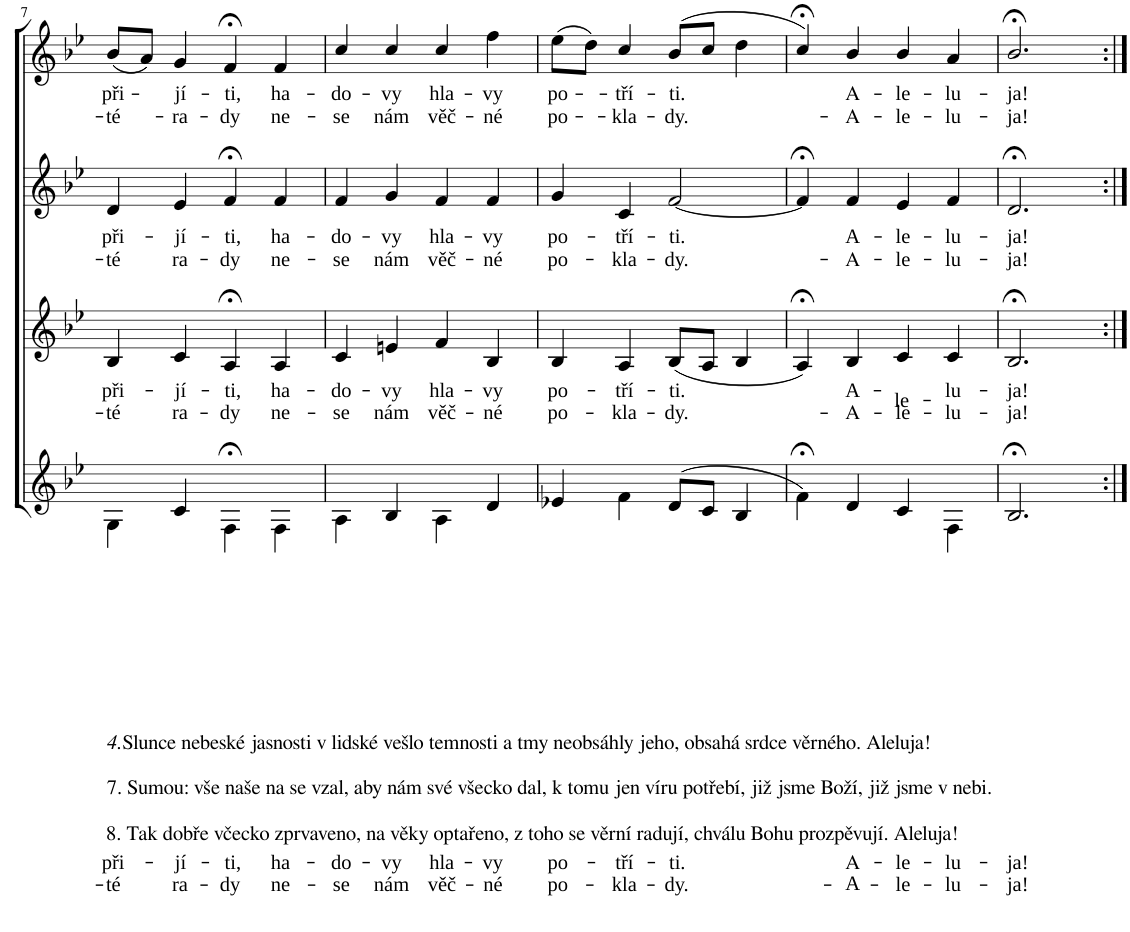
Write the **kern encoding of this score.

**kern	**text	**text	**kern	**text	**text	**kern	**text	**text	**kern	**text	**text
*part4	*part4	*part4	*part3	*part3	*part3	*part2	*part2	*part2	*part1	*part1	*part1
*staff4	*staff4	*staff4	*staff3	*staff3	*staff3	*staff2	*staff2	*staff2	*staff1	*staff1	*staff1
*I"B	*	*	*I"T	*	*	*I"A	*	*	*I"S	*	*
!!LO:PB:g=z
*clefG2	*	*	*clefG2	*	*	*clefG2	*	*	*clefG2	*	*
*k[b-e-]	*	*	*k[b-e-]	*	*	*k[b-e-]	*	*	*k[b-e-]	*	*
*B-:	*	*	*B-:	*	*	*B-:	*	*	*B-:	*	*
*M4/4	*	*	*M4/4	*	*	*M4/4	*	*	*M4/4	*	*
*met(c)	*	*	*met(c)	*	*	*met(c)	*	*	*met(c)	*	*
=7	=7	=7	=7	=7	=7	=7	=7	=7	=7	=7	=7
!LO:TX:b:t=4.	!	!	!	!	!	!	!	!	!	!	!
!LO:TX:b:t=Slunce nebeské jasnosti v lidské vešlo temnosti a tmy neobsáhly jeho, obsahá srdce věrného. Aleluja!	!	!	!	!	!	!	!	!	!	!	!
!LO:TX:b:t=7. Sumou&colon; vše naše na se vzal, aby nám své všecko dal, k tomu jen víru potřebí, již jsme Boží, již jsme v nebi.	!	!	!	!	!	!	!	!	!	!	!
!LO:TX:b:t=8. Tak dobře včecko zprvaveno, na věky optařeno, z toho se věrní radují, chválu Bohu prozpěvují. Aleluja!	!	!	!	!	!	!	!	!	!	!	!
!	!LO:LY:b	!LO:LY:b	!	!LO:LY:b	!LO:LY:b	!	!LO:LY:b	!LO:LY:b	!	!LO:LY:b	!LO:LY:b
4G\	-při-	-té	4B-/	-při-	-té	4d/	-při-	-té	(<8b-/L	-při-	-té
.	.	.	.	.	.	.	.	.	8a/J)	.	.
!	!LO:LY:b	!LO:LY:b	!	!LO:LY:b	!LO:LY:b	!	!LO:LY:b	!LO:LY:b	!	!LO:LY:b	!LO:LY:b
4c/	jí-	-ra-	4c/	jí-	-ra-	4e-/	jí-	-ra-	4g/	-jí-	-ra-
!	!LO:LY:b	!LO:LY:b	!	!LO:LY:b	!LO:LY:b	!	!LO:LY:b	!LO:LY:b	!	!LO:LY:b	!LO:LY:b
4F;<\	-ti,	dy	4A;</	-ti,	dy	4f;</	-ti,	dy	4f;</	-ti,	dy
!	!LO:LY:b	!LO:LY:b	!	!LO:LY:b	!LO:LY:b	!	!LO:LY:b	!LO:LY:b	!	!LO:LY:b	!LO:LY:b
4F\	ha-	-ne-	4A/	ha-	-ne-	4f/	ha-	-ne-	4f/	ha-	-ne-
=8	=8	=8	=8	=8	=8	=8	=8	=8	=8	=8	=8
!	!LO:LY:b	!LO:LY:b	!	!LO:LY:b	!LO:LY:b	!	!LO:LY:b	!LO:LY:b	!	!LO:LY:b	!LO:LY:b
4A\	-do-	-se	4c/	-do-	-se	4f/	-do-	-se	4cc/	-do-	-se
!	!LO:LY:b	!LO:LY:b	!	!LO:LY:b	!LO:LY:b	!	!LO:LY:b	!LO:LY:b	!	!LO:LY:b	!LO:LY:b
4B-/	vy	nám	4en/	vy	nám	4g/	vy	nám	4cc/	vy	nám
!	!LO:LY:b	!LO:LY:b	!	!LO:LY:b	!LO:LY:b	!	!LO:LY:b	!LO:LY:b	!	!LO:LY:b	!LO:LY:b
4A\	hla-	-věč-	4f/	hla-	-věč-	4f/	hla-	-věč-	4cc/	hla-	-věč-
!	!LO:LY:b	!LO:LY:b	!	!LO:LY:b	!LO:LY:b	!	!LO:LY:b	!LO:LY:b	!	!LO:LY:b	!LO:LY:b
4d/	-vy	né	4B-/	-vy	né	4f/	-vy	né	4ff\	-vy	né
=9	=9	=9	=9	=9	=9	=9	=9	=9	=9	=9	=9
!	!LO:LY:b	!LO:LY:b	!	!LO:LY:b	!LO:LY:b	!	!LO:LY:b	!LO:LY:b	!	!LO:LY:b	!LO:LY:b
4e-X/	po-	-po-	4B-/	po-	-po-	4g/	po-	-po-	(>8ee-\L	po-	-po-
.	.	.	.	.	.	.	.	.	8dd\J)	.	.
!	!LO:LY:b	!LO:LY:b	!	!LO:LY:b	!LO:LY:b	!	!LO:LY:b	!LO:LY:b	!	!LO:LY:b	!LO:LY:b
4f\	-tří-	-kla-	4A/	-tří-	-kla-	4c/	-tří-	-kla-	4cc/	-tří-	-kla-
!	!LO:LY:b	!LO:LY:b	!	!LO:LY:b	!LO:LY:b	!	!LO:LY:b	!LO:LY:b	!	!LO:LY:b	!LO:LY:b
(>8d/L	-ti.	dy.	(<8B-/L	-ti.	dy.	[<2f/	-ti.	dy.	(>8b-/L	-ti.	dy.
8c/J	.	.	8A/J	.	.	.	.	.	8cc/J	.	.
4B-/	.	.	4B-/	.	.	.	.	.	4dd\	.	.
=10	=10	=10	=10	=10	=10	=10	=10	=10	=10	=10	=10
4f;<\)	.	.	4A;</)	.	.	4f;</]	.	.	4cc;</)	.	.
!	!LO:LY:b	!	!	!LO:LY:b	!LO:LY:b	!	!LO:LY:b	!LO:LY:b	!	!LO:LY:b	!LO:LY:b
4d/	-A A	.	4B-/	A	-A	4f/	-A	A-	4b-/	-A	-A
!	!LO:LY:b	!LO:LY:b	!	!LO:LY:b	!LO:LY:b	!	!LO:LY:b	!LO:LY:b	!	!LO:LY:b	!LO:LY:b
4c/	-le-	-le-	4c/	-le-	-le-	4e-/	-le-	-le-	4b-/	-le-	-le-
!	!LO:LY:b	!LO:LY:b	!	!LO:LY:b	!LO:LY:b	!	!LO:LY:b	!LO:LY:b	!	!LO:LY:b	!LO:LY:b
4F\	-lu-	-lu-	4c/	-lu-	-lu-	4f/	-lu-	-lu-	4a/	-lu-	-lu-
=11	=11	=11	=11	=11	=11	=11	=11	=11	=11	=11	=11
!	!LO:LY:b	!LO:LY:b	!	!LO:LY:b	!LO:LY:b	!	!LO:LY:b	!LO:LY:b	!	!LO:LY:b	!LO:LY:b
2.B-;</	-ja!	ja!	2.B-;</	-ja!	ja!	2.d;</	-ja!	ja!	2.b-;</	-ja!	ja!
=:|!	=:|!	=:|!	=:|!	=:|!	=:|!	=:|!	=:|!	=:|!	=:|!	=:|!	=:|!
*-	*-	*-	*-	*-	*-	*-	*-	*-	*-	*-	*-
